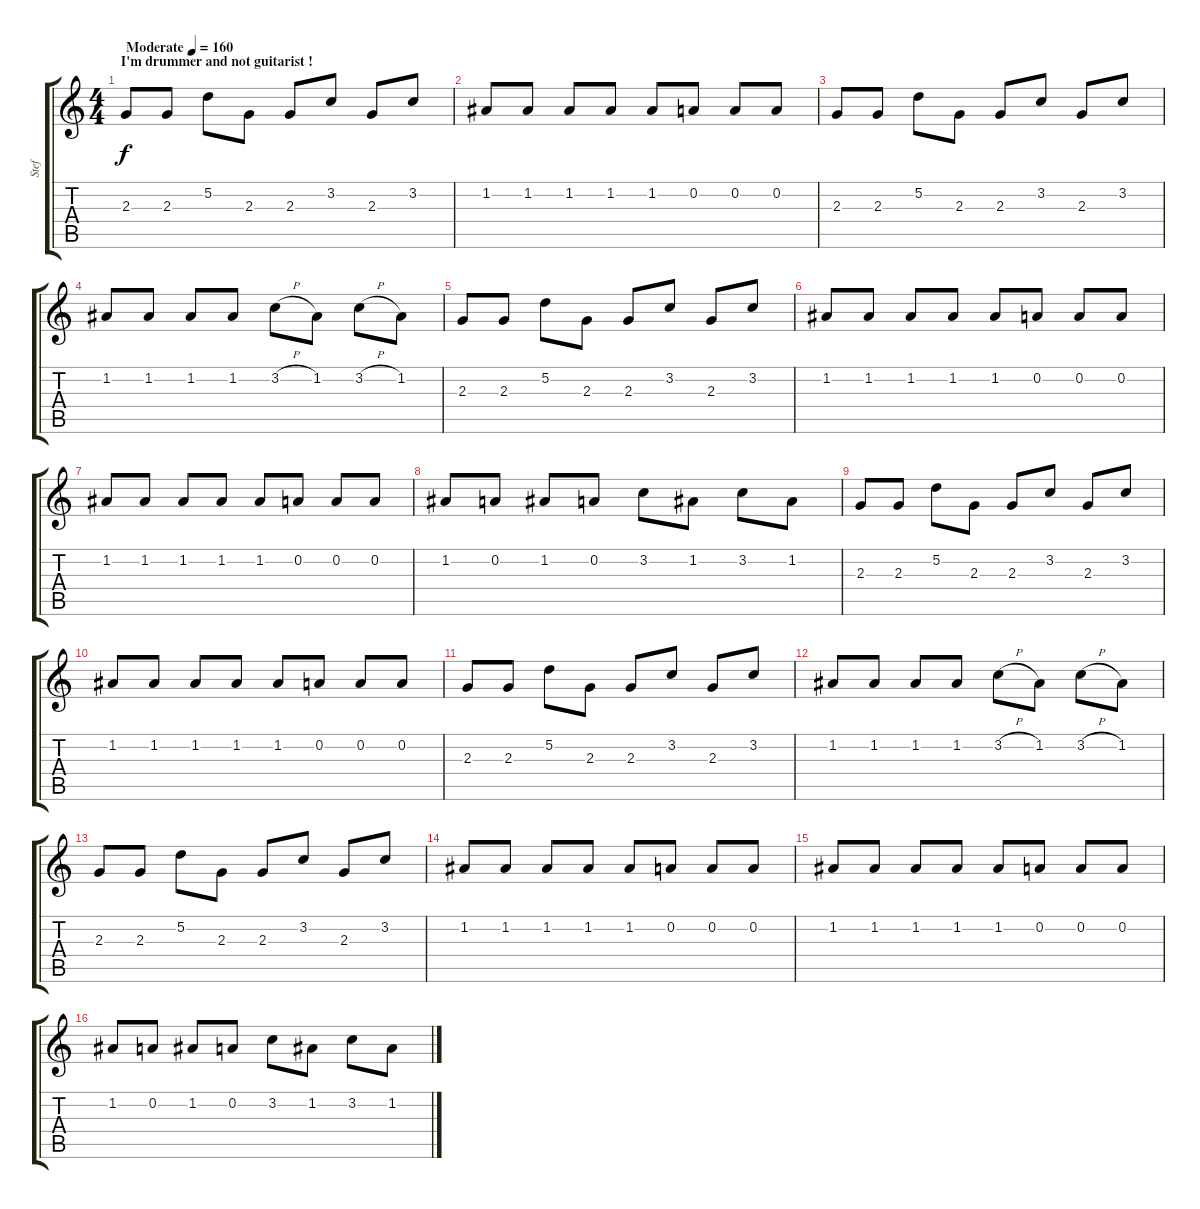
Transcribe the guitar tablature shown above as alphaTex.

\track ("Stef" "Stef") {instrument distortionguitar}
\staff {score tabs}
\tuning (D4 A3 F3 C3 G2 D2) {hide}
\ts (4 4)
\section ("" "I'm drummer and not guitarist !")
\tempo (160 "Moderate")
\clef g2
\ks c
2.3.8{dy f instrument distortionguitar} 2.3.8 5.2.8 2.3.8 2.3.8 3.2.8 2.3.8 3.2.8 |
1.2.8 1.2.8 1.2.8 1.2.8 1.2.8 0.2.8 0.2.8 0.2.8 |
2.3.8 2.3.8 5.2.8 2.3.8 2.3.8 3.2.8 2.3.8 3.2.8 |
1.2.8 1.2.8 1.2.8 1.2.8 3.2{h}.8 1.2.8 3.2{h}.8 1.2.8 |
2.3.8 2.3.8 5.2.8 2.3.8 2.3.8 3.2.8 2.3.8 3.2.8 |
1.2.8 1.2.8 1.2.8 1.2.8 1.2.8 0.2.8 0.2.8 0.2.8 |
1.2.8 1.2.8 1.2.8 1.2.8 1.2.8 0.2.8 0.2.8 0.2.8 |
1.2.8 0.2.8 1.2.8 0.2.8 3.2.8 1.2.8 3.2.8 1.2.8 |
2.3.8 2.3.8 5.2.8 2.3.8 2.3.8 3.2.8 2.3.8 3.2.8 |
1.2.8 1.2.8 1.2.8 1.2.8 1.2.8 0.2.8 0.2.8 0.2.8 |
2.3.8 2.3.8 5.2.8 2.3.8 2.3.8 3.2.8 2.3.8 3.2.8 |
1.2.8 1.2.8 1.2.8 1.2.8 3.2{h}.8 1.2.8 3.2{h}.8 1.2.8 |
2.3.8 2.3.8 5.2.8 2.3.8 2.3.8 3.2.8 2.3.8 3.2.8 |
1.2.8 1.2.8 1.2.8 1.2.8 1.2.8 0.2.8 0.2.8 0.2.8 |
1.2.8 1.2.8 1.2.8 1.2.8 1.2.8 0.2.8 0.2.8 0.2.8 |
1.2.8 0.2.8 1.2.8 0.2.8 3.2.8 1.2.8 3.2.8 1.2.8
